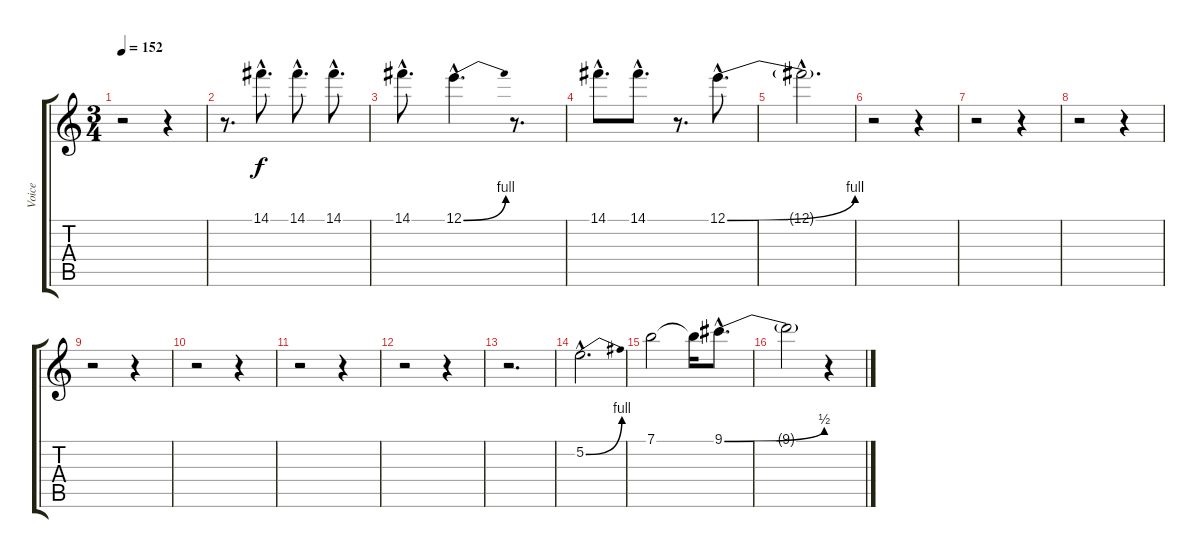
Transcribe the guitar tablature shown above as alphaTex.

\track ("Voice" "Voice") {instrument acousticguitarnylon}
\staff {score tabs}
\tuning (E4 B3 G3 D3 A2 E2) {hide}
\ts (3 4)
\tempo 152
\clef g2
\ks c
r.2{dy f} r.4 |
r.8{d} 14.1{hac}.8{d} 14.1{hac}.8{d} 14.1{hac}.8{d} |
14.1{hac}.8{d} 12.1{be (bend 0 0 60 4) hac}.4{d} r.8{d} |
14.1{hac}.8{d} 14.1{hac}.8{d} r.8{d} 12.1{be (bend 0 0 60 4) hac}.8{d} |
12.1{hac t}.2{d} |
r.2 r.4 |
r.2 r.4 |
r.2 r.4 |
r.2 r.4 |
r.2 r.4 |
r.2 r.4 |
r.2 r.4 |
r.2{d} |
5.2{be (bend 0 0 60 4) hac}.2{d} |
7.1.2 7.1{t}.16 9.1{be (bend 0 0 60 2) hac}.8{d} |
9.1{t}.2 r.4
